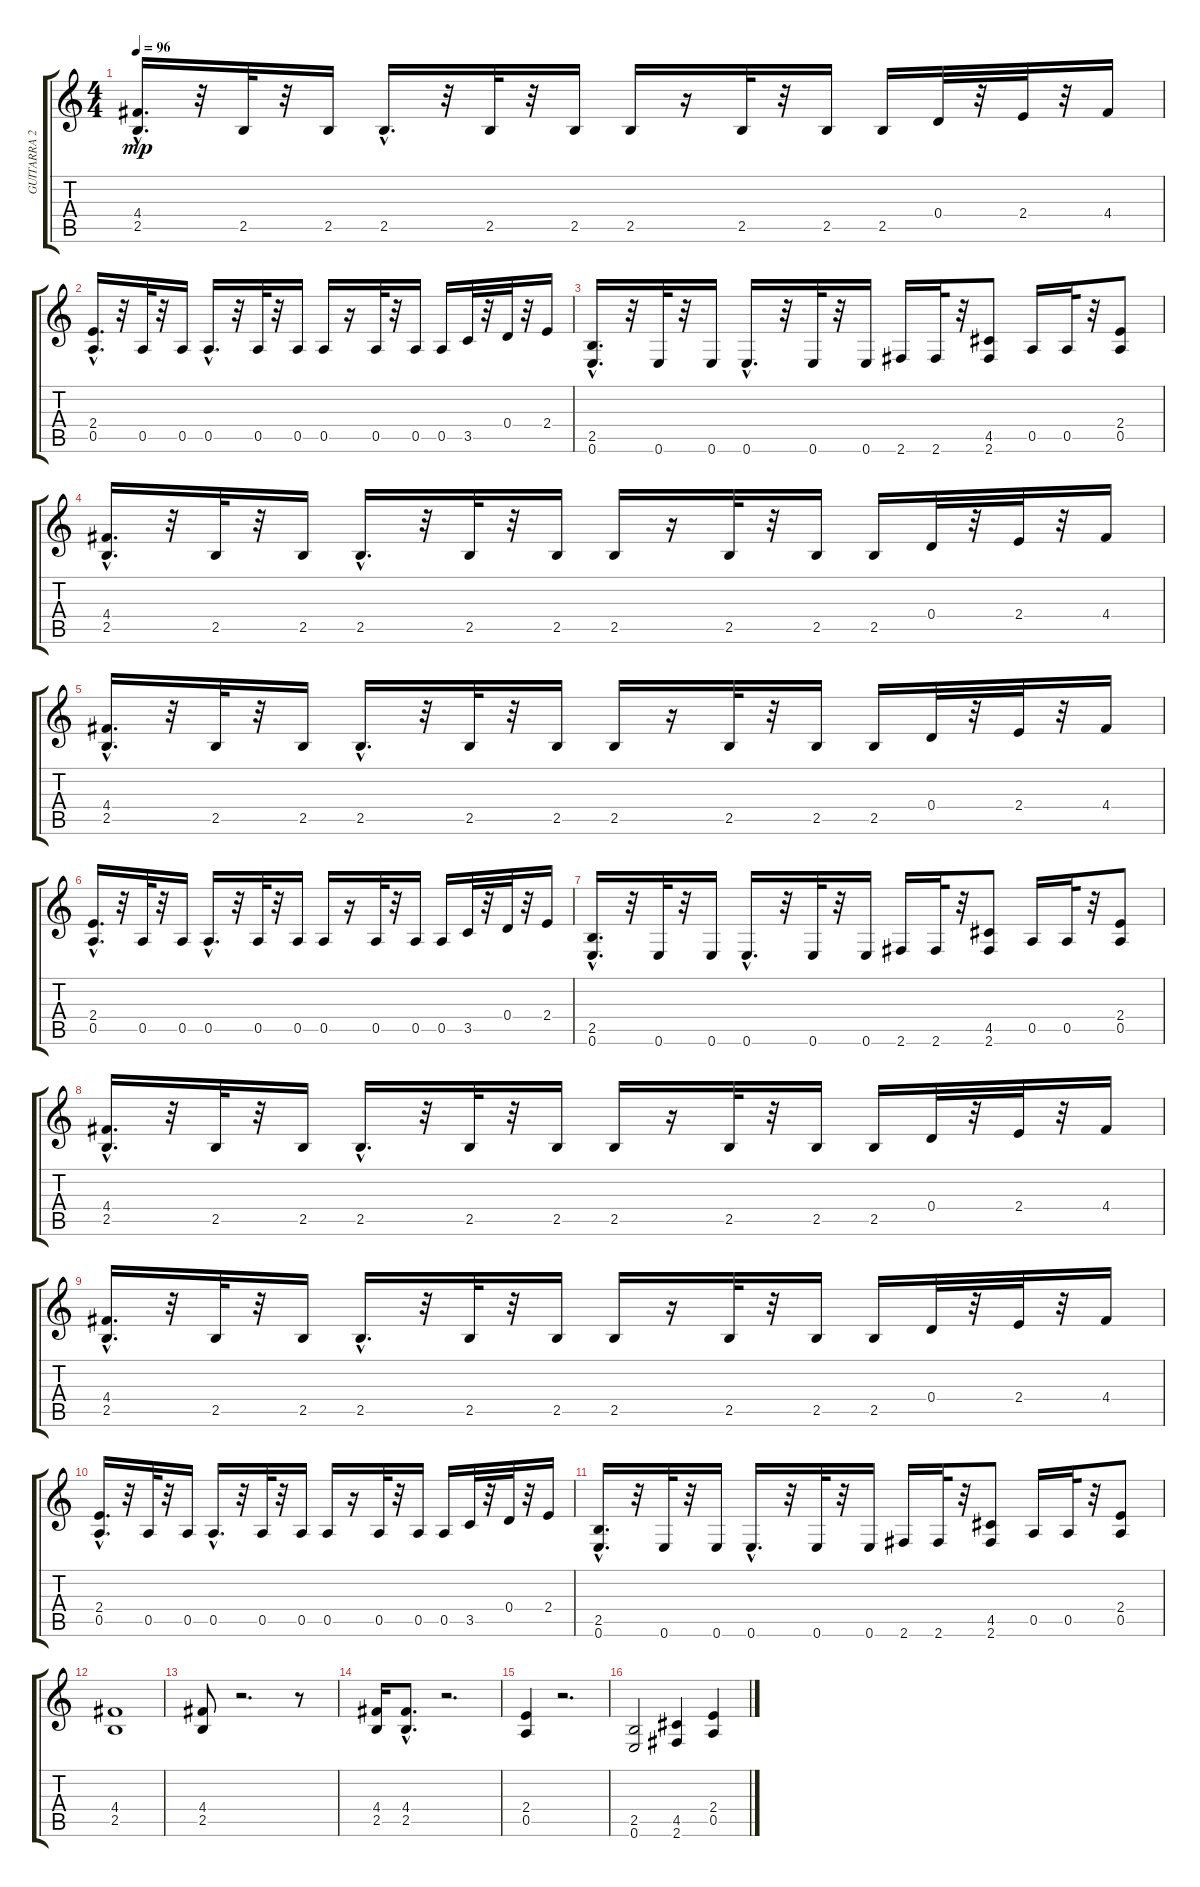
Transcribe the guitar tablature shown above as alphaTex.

\track ("GUITARRA 2" "GUITARRA 2") {instrument distortionguitar}
\staff {score tabs}
\tuning (E4 B3 G3 D3 A2 E2) {hide}
\ts (4 4)
\tempo 96
\clef g2
\ks c
(4.4{hac} 2.5{hac}).16{d dy mp} r.32 2.5.32 r.32 2.5.16 2.5{hac}.16{d} r.32 2.5.32 r.32 2.5.16 2.5.16 r.16 2.5.32 r.32 2.5.16 2.5.16 0.4.32 r.32 2.4.32 r.32 4.4.16 |
(2.4{hac} 0.5{hac}).16{d} r.32 0.5.32 r.32 0.5.16 0.5{hac}.16{d} r.32 0.5.32 r.32 0.5.16 0.5.16 r.16 0.5.32 r.32 0.5.16 0.5.16 3.5.32 r.32 0.4.32 r.32 2.4.16 |
(2.5{hac} 0.6{hac}).16{d} r.32 0.6.32 r.32 0.6.16 0.6{hac}.16{d} r.32 0.6.32 r.32 0.6.16 2.6.16 2.6.32 r.32 (4.5 2.6).8 0.5.16 0.5.32 r.32 (2.4 0.5).8 |
(4.4{hac} 2.5{hac}).16{d} r.32 2.5.32 r.32 2.5.16 2.5{hac}.16{d} r.32 2.5.32 r.32 2.5.16 2.5.16 r.16 2.5.32 r.32 2.5.16 2.5.16 0.4.32 r.32 2.4.32 r.32 4.4.16 |
(4.4{hac} 2.5{hac}).16{d} r.32 2.5.32 r.32 2.5.16 2.5{hac}.16{d} r.32 2.5.32 r.32 2.5.16 2.5.16 r.16 2.5.32 r.32 2.5.16 2.5.16 0.4.32 r.32 2.4.32 r.32 4.4.16 |
(2.4{hac} 0.5{hac}).16{d} r.32 0.5.32 r.32 0.5.16 0.5{hac}.16{d} r.32 0.5.32 r.32 0.5.16 0.5.16 r.16 0.5.32 r.32 0.5.16 0.5.16 3.5.32 r.32 0.4.32 r.32 2.4.16 |
(2.5{hac} 0.6{hac}).16{d} r.32 0.6.32 r.32 0.6.16 0.6{hac}.16{d} r.32 0.6.32 r.32 0.6.16 2.6.16 2.6.32 r.32 (4.5 2.6).8 0.5.16 0.5.32 r.32 (2.4 0.5).8 |
(4.4{hac} 2.5{hac}).16{d} r.32 2.5.32 r.32 2.5.16 2.5{hac}.16{d} r.32 2.5.32 r.32 2.5.16 2.5.16 r.16 2.5.32 r.32 2.5.16 2.5.16 0.4.32 r.32 2.4.32 r.32 4.4.16 |
(4.4{hac} 2.5{hac}).16{d} r.32 2.5.32 r.32 2.5.16 2.5{hac}.16{d} r.32 2.5.32 r.32 2.5.16 2.5.16 r.16 2.5.32 r.32 2.5.16 2.5.16 0.4.32 r.32 2.4.32 r.32 4.4.16 |
(2.4{hac} 0.5{hac}).16{d} r.32 0.5.32 r.32 0.5.16 0.5{hac}.16{d} r.32 0.5.32 r.32 0.5.16 0.5.16 r.16 0.5.32 r.32 0.5.16 0.5.16 3.5.32 r.32 0.4.32 r.32 2.4.16 |
(2.5{hac} 0.6{hac}).16{d} r.32 0.6.32 r.32 0.6.16 0.6{hac}.16{d} r.32 0.6.32 r.32 0.6.16 2.6.16 2.6.32 r.32 (4.5 2.6).8 0.5.16 0.5.32 r.32 (2.4 0.5).8 |
(4.4 2.5).1 |
(4.4 2.5).8 r.2{d} r.8 |
(4.4 2.5).16 (4.4{hac} 2.5{hac}).8{d} r.2{d} |
(2.4 0.5).4 r.2{d} |
(2.5 0.6).2 (4.5 2.6).4 (2.4 0.5).4
